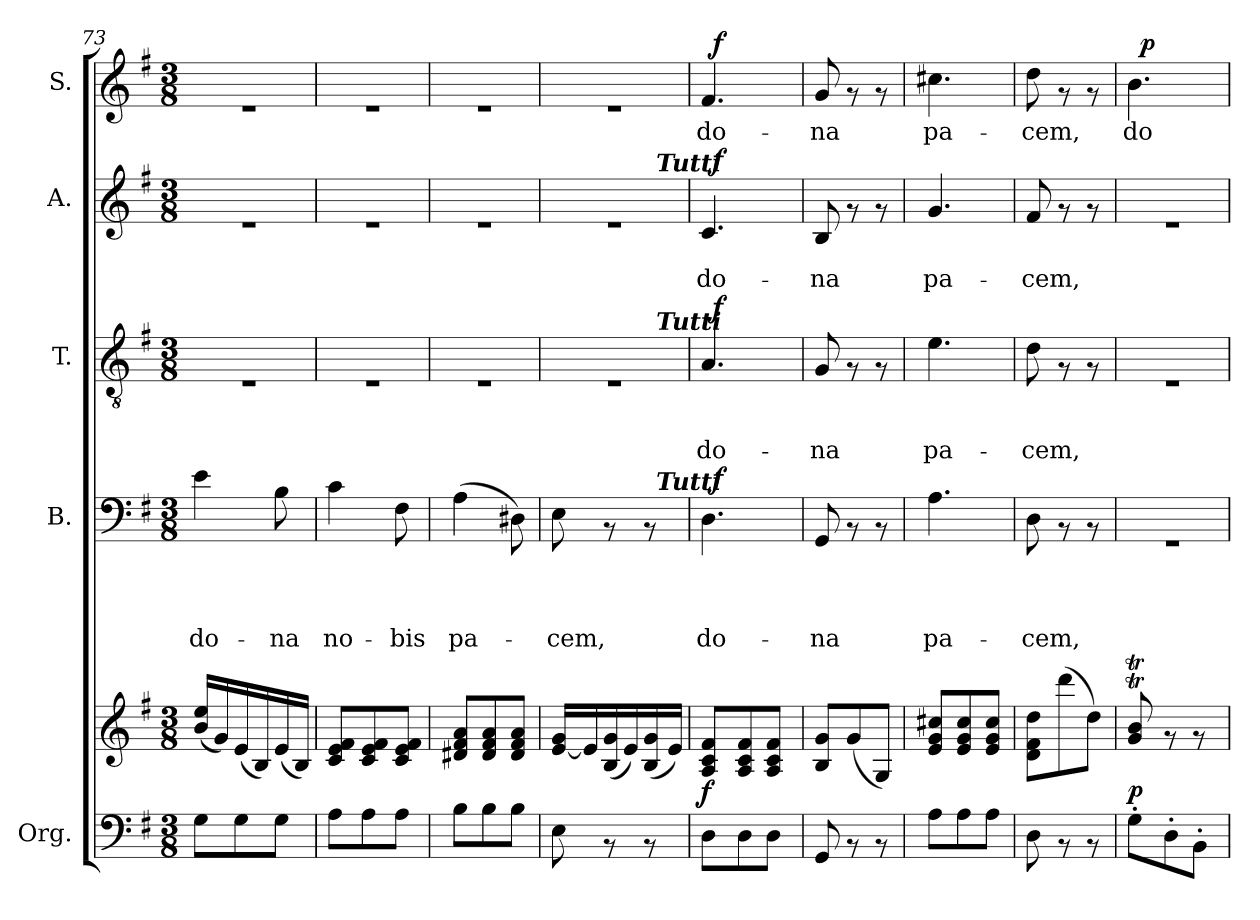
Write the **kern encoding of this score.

**kern	**kern	**dynam	**kern	**text	**text	**text	**text	**dynam	**kern	**text	**text	**text	**dynam	**kern	**text	**text	**dynam	**kern	**text	**dynam
*part5	*part5	*part5	*part4	*part4	*part4	*part4	*part4	*part4	*part3	*part3	*part3	*part3	*part3	*part2	*part2	*part2	*part2	*part1	*part1	*part1
*staff6	*staff5	*staff5/6	*staff4	*staff4	*staff4	*staff4	*staff4	*staff4	*staff3	*staff3	*staff3	*staff3	*staff3	*staff2	*staff2	*staff2	*staff2	*staff1	*staff1	*staff1
*I"Org.	*	*	*I"B.	*	*	*	*	*	*I"T.	*	*	*	*	*I"A.	*	*	*	*I"S.	*	*
*	*	*	*I'B.	*	*	*	*	*	*I'T.	*	*	*	*	*I'A.	*	*	*	*I'S.	*	*
*clefF4	*clefG2	*	*clefF4	*	*	*	*	*	*clefGv2	*	*	*	*	*clefG2	*	*	*	*clefG2	*	*
*k[f#]	*k[f#]	*	*k[f#]	*	*	*	*	*	*k[f#]	*	*	*	*	*k[f#]	*	*	*	*k[f#]	*	*
*G:	*G:	*	*G:	*	*	*	*	*	*G:	*	*	*	*	*G:	*	*	*	*G:	*	*
*M3/8	*M3/8	*	*M3/8	*	*	*	*	*	*M3/8	*	*	*	*	*M3/8	*	*	*	*M3/8	*	*
=73	=73	=73	=73	=73	=73	=73	=73	=73	=73	=73	=73	=73	=73	=73	=73	=73	=73	=73	=73	=73
!	!	!	!	!	!	!	!LO:LY:b	!	!	!	!	!	!	!	!	!	!	!	!	!
8G\L	(<16b/ 16ee/LL	.	4e\	.	.	.	do-	.	4.rE	.	.	.	.	4.re	.	.	.	4.re	.	.
.	16g/)	.	.	.	.	.	.	.	.	.	.	.	.	.	.	.	.	.	.	.
8G\	(<16e/	.	.	.	.	.	.	.	.	.	.	.	.	.	.	.	.	.	.	.
.	16B/)	.	.	.	.	.	.	.	.	.	.	.	.	.	.	.	.	.	.	.
!	!	!	!	!	!	!	!LO:LY:b	!	!	!	!	!	!	!	!	!	!	!	!	!
8G\J	(<16e/	.	8B\	.	.	.	-na	.	.	.	.	.	.	.	.	.	.	.	.	.
.	16B/JJ)	.	.	.	.	.	.	.	.	.	.	.	.	.	.	.	.	.	.	.
=74	=74	=74	=74	=74	=74	=74	=74	=74	=74	=74	=74	=74	=74	=74	=74	=74	=74	=74	=74	=74
!	!	!	!	!	!	!	!LO:LY:b	!	!	!	!	!	!	!	!	!	!	!	!	!
8A\L	8c/ 8e/ 8f#/L	.	4c\	.	.	.	no-	.	4.rE	.	.	.	.	4.re	.	.	.	4.re	.	.
8A\	8c/ 8e/ 8f#/	.	.	.	.	.	.	.	.	.	.	.	.	.	.	.	.	.	.	.
!	!	!	!	!	!	!	!LO:LY:b	!	!	!	!	!	!	!	!	!	!	!	!	!
8A\J	8c/ 8e/ 8f#/J	.	8F#\	.	.	.	-bis	.	.	.	.	.	.	.	.	.	.	.	.	.
!!LO:PB:g=z
=75	=75	=75	=75	=75	=75	=75	=75	=75	=75	=75	=75	=75	=75	=75	=75	=75	=75	=75	=75	=75
!	!	!	!	!	!	!	!LO:LY:b	!	!	!	!	!	!	!	!	!	!	!	!	!
8B\L	8d#X/ 8f#/ 8a/L	.	(>4A\	.	.	.	pa-	.	4.rE	.	.	.	.	4.re	.	.	.	4.re	.	.
8B\	8d#/ 8f#/ 8a/	.	.	.	.	.	.	.	.	.	.	.	.	.	.	.	.	.	.	.
8B\J	8d#/ 8f#/ 8a/J	.	8D#X\)	.	.	.	.	.	.	.	.	.	.	.	.	.	.	.	.	.
=76	=76	=76	=76	=76	=76	=76	=76	=76	=76	=76	=76	=76	=76	=76	=76	=76	=76	=76	=76	=76
!	!	!	!	!	!	!	!LO:LY:b	!	!	!	!	!	!	!	!	!	!	!	!	!
*	*	*	*^	*	*	*	*	*	*^	*	*	*	*	*^	*	*	*	*	*	*
8E\	[<16e/ 16g/LL	.	8E\	4ryy	.	.	.	-cem,	.	4.rE	4ryy	.	.	.	.	4.re	4ryy	.	.	.	4.re	.	.
.	16e/]	.	.	.	.	.	.	.	.	.	.	.	.	.	.	.	.	.	.	.	.	.	.
8rAA	(<16B/ 16g/	.	8rAA	.	.	.	.	.	.	.	.	.	.	.	.	.	.	.	.	.	.	.	.
.	16e/)	.	.	.	.	.	.	.	.	.	.	.	.	.	.	.	.	.	.	.	.	.	.
8rAA	(<16B/ 16g/	.	8rAA	32ryy	.	.	.	.	.	.	32ryy	.	.	.	.	.	32ryy	.	.	.	.	.	.
!	!	!	!	!	!	!	!	!	!	!	!	!	!	!	!	!	!LO:TX:a:Bi:t=Tutti	!	!	!	!	!	!
!	!	!	!	!	!	!	!	!	!	!	!LO:TX:a:Bi:t=Tutti	!	!	!	!	!	!	!	!	!	!	!	!
!	!	!	!	!LO:TX:a:Bi:t=Tutti	!	!	!	!	!	!	!	!	!	!	!	!	!	!	!	!	!	!	!
.	.	.	.	16.ryy	.	.	.	.	.	.	16.ryy	.	.	.	.	.	16.ryy	.	.	.	.	.	.
.	16e/JJ)	.	.	.	.	.	.	.	.	.	.	.	.	.	.	.	.	.	.	.	.	.	.
=77	=77	=77	=77	=77	=77	=77	=77	=77	=77	=77	=77	=77	=77	=77	=77	=77	=77	=77	=77	=77	=77	=77	=77
!	!	!LO:DY:b	!	!	!	!	!	!LO:LY:b	!	!	!	!	!	!LO:LY:b	!	!	!	!	!LO:LY:b	!	!	!LO:LY:b	!
*	*	*	*	*	*	*	*	*	*	*	*	*	*	*	*	*	*	*	*	*	*^	*	*
8D\L	8A/ 8c/ 8f#/L	f	4.D\	32ryy	.	.	.	do-	.	4.A/	32ryy	.	.	do-	.	4.c/	32ryy	.	do-	.	4.f#/	32ryy	do-	.
!	!	!	!	!	!	!	!	!	!LO:DY:a	!	!	!	!	!	!LO:DY:a	!	!	!	!	!LO:DY:a	!	!	!	!LO:DY:a
.	.	.	.	4ryy	.	.	.	.	f	.	4ryy	.	.	.	f	.	4ryy	.	.	f	.	4ryy	.	f
8D\	8A/ 8c/ 8f#/	.	.	.	.	.	.	.	.	.	.	.	.	.	.	.	.	.	.	.	.	.	.	.
8D\J	8A/ 8c/ 8f#/J	.	.	.	.	.	.	.	.	.	.	.	.	.	.	.	.	.	.	.	.	.	.	.
.	.	.	.	16.ryy	.	.	.	.	.	.	16.ryy	.	.	.	.	.	16.ryy	.	.	.	.	16.ryy	.	.
=78	=78	=78	=78	=78	=78	=78	=78	=78	=78	=78	=78	=78	=78	=78	=78	=78	=78	=78	=78	=78	=78	=78	=78	=78
!	!	!	!	!	!	!	!	!LO:LY:b	!	!	!	!	!	!LO:LY:b	!	!	!	!	!LO:LY:b	!	!	!	!LO:LY:b	!
*	*	*	*v	*v	*	*	*	*	*	*	*	*	*	*	*	*v	*v	*	*	*	*v	*v	*	*
*	*	*	*	*	*	*	*	*	*v	*v	*	*	*	*	*	*	*	*	*	*	*
8GG/	8B/ 8g/L	.	8GG/	.	.	.	-na	.	8G/	.	.	-na	.	8B/	.	-na	.	8g/	-na	.
8rAA	(<8g/	.	8rAA	.	.	.	.	.	8rF	.	.	.	.	8rf	.	.	.	8rf	.	.
8rAA	8G/J)	.	8rAA	.	.	.	.	.	8rF	.	.	.	.	8rf	.	.	.	8rf	.	.
=79	=79	=79	=79	=79	=79	=79	=79	=79	=79	=79	=79	=79	=79	=79	=79	=79	=79	=79	=79	=79
!	!	!	!	!	!	!	!LO:LY:b	!	!	!	!	!LO:LY:b	!	!	!	!LO:LY:b	!	!	!LO:LY:b	!
8A\L	8e/ 8g/ 8cc#X/L	.	4.A\	.	.	.	pa-	.	4.e\	.	.	pa-	.	4.g/	.	pa-	.	4.cc#X\	pa-	.
8A\	8e/ 8g/ 8cc#/	.	.	.	.	.	.	.	.	.	.	.	.	.	.	.	.	.	.	.
8A\J	8e/ 8g/ 8cc#/J	.	.	.	.	.	.	.	.	.	.	.	.	.	.	.	.	.	.	.
=80	=80	=80	=80	=80	=80	=80	=80	=80	=80	=80	=80	=80	=80	=80	=80	=80	=80	=80	=80	=80
!	!	!	!	!	!	!	!LO:LY:b	!	!	!	!	!LO:LY:b	!	!	!	!LO:LY:b	!	!	!LO:LY:b	!
8D\	8d\ 8f#\ 8dd\L	.	8D\	.	.	.	-cem,	.	8d\	.	.	-cem,	.	8f#/	.	-cem,	.	8dd\	-cem,	.
8rAA	(>8ddd\	.	8rAA	.	.	.	.	.	8rF	.	.	.	.	8rf	.	.	.	8rf	.	.
8rAA	8dd\J)	.	8rAA	.	.	.	.	.	8rF	.	.	.	.	8rf	.	.	.	8rf	.	.
=81	=81	=81	=81	=81	=81	=81	=81	=81	=81	=81	=81	=81	=81	=81	=81	=81	=81	=81	=81	=81
!	!	!LO:DY:a=2	!	!	!	!	!	!	!	!	!	!	!	!	!	!	!	!	!LO:LY:b	!
*	*	*	*	*	*	*	*	*	*	*	*	*	*	*	*	*	*	*^	*	*
8G'>\L	8g/T 8b/T	p	4.rGG	.	.	.	.	.	4.rE	.	.	.	.	4.re	.	.	.	4.b\	32ryy	do-	.
!	!	!	!	!	!	!	!	!	!	!	!	!	!	!	!	!	!	!	!	!	!LO:DY:a
.	.	.	.	.	.	.	.	.	.	.	.	.	.	.	.	.	.	.	4ryy	.	p
8D'>\	8rf	.	.	.	.	.	.	.	.	.	.	.	.	.	.	.	.	.	.	.	.
8BB'>\J	8rf	.	.	.	.	.	.	.	.	.	.	.	.	.	.	.	.	.	.	.	.
.	.	.	.	.	.	.	.	.	.	.	.	.	.	.	.	.	.	.	16.ryy	.	.
*	*	*	*	*	*	*	*	*	*	*	*	*	*	*	*	*	*	*v	*v	*	*
=	=	=	=	=	=	=	=	=	=	=	=	=	=	=	=	=	=	=	=	=
*-	*-	*-	*-	*-	*-	*-	*-	*-	*-	*-	*-	*-	*-	*-	*-	*-	*-	*-	*-	*-
